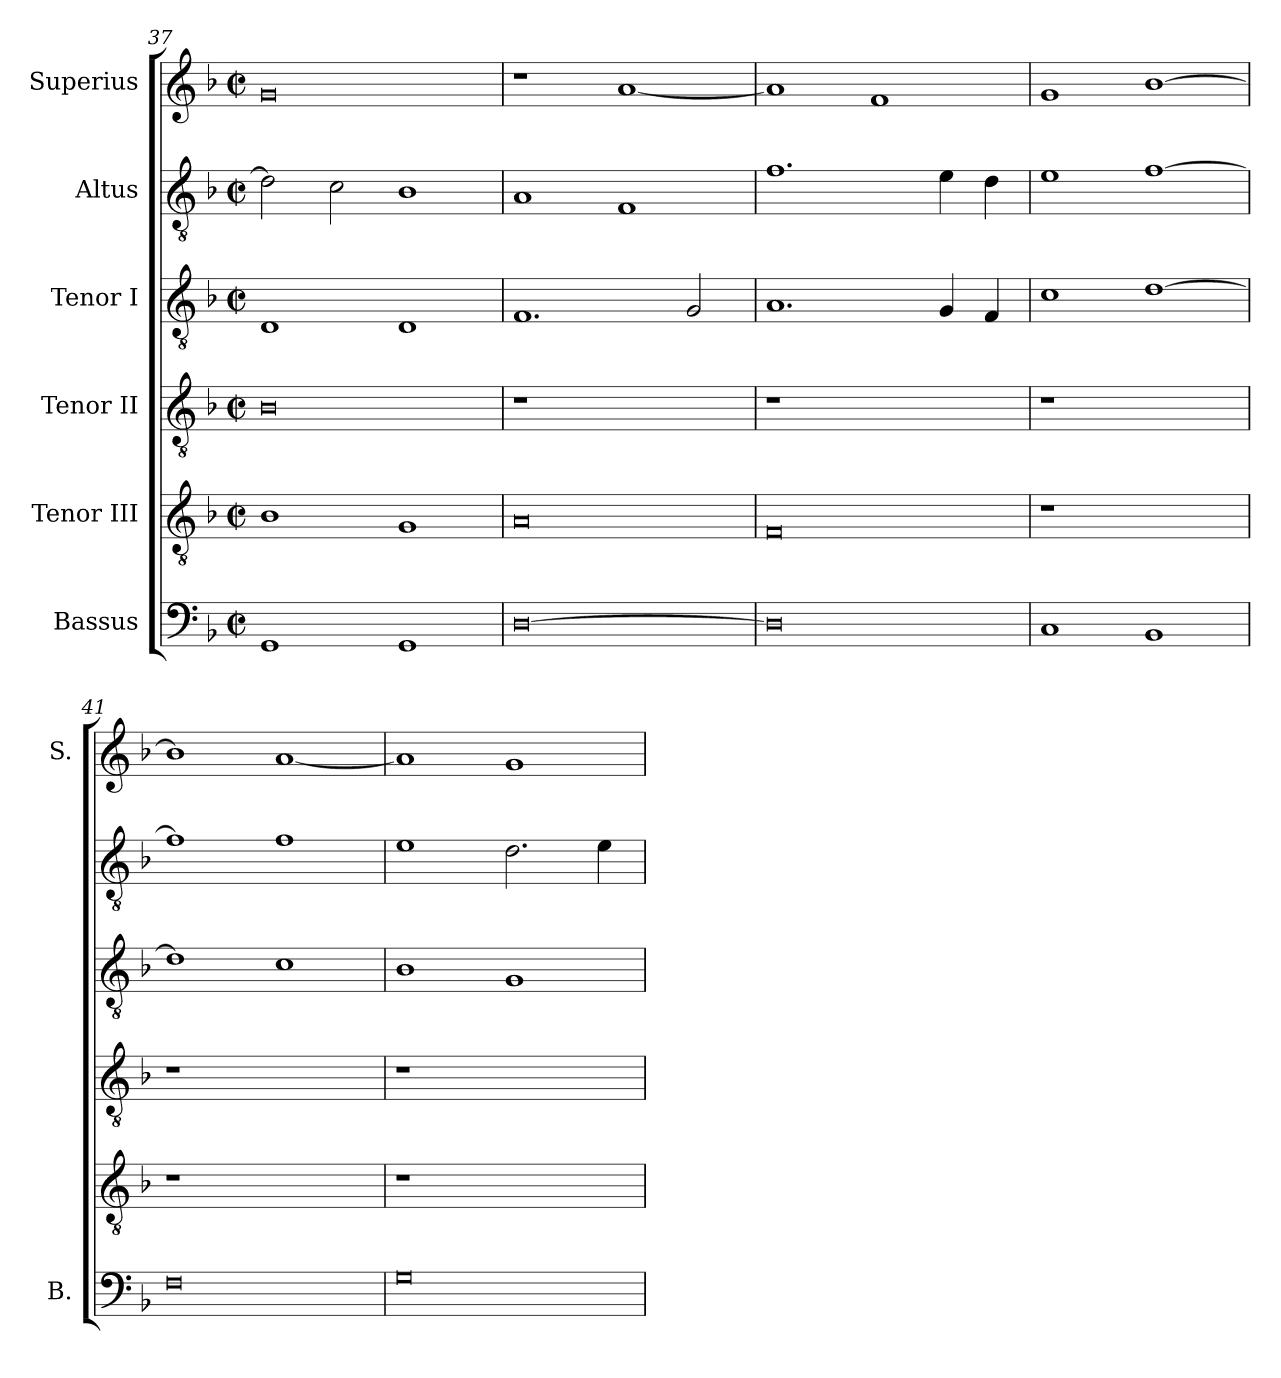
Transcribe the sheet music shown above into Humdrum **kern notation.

**kern	**kern	**kern	**kern	**kern	**kern
*part6	*part5	*part4	*part3	*part2	*part1
*staff6	*staff5	*staff4	*staff3	*staff2	*staff1
*I"Bassus	*I"Tenor III	*I"Tenor II	*I"Tenor I	*I"Altus	*I"Superius
*I'B.	*	*	*	*	*I'S.
*clefF4	*clefGv2	*clefGv2	*clefGv2	*clefGv2	*clefG2
*	*ITrd7c12	*ITrd7c12	*ITrd7c12	*ITrd7c12	*
*k[b-]	*k[b-]	*k[b-]	*k[b-]	*k[b-]	*k[b-]
*F:	*F:	*F:	*F:	*F:	*F:
*M2/2	*M2/2	*M2/2	*M2/2	*M2/2	*M2/2
*met(c|)	*met(c|)	*met(c|)	*met(c|)	*met(c|)	*met(c|)
=37	=37	=37	=37	=37	=37
1GGi	1BB-i	0BB-i	1DDi	2Di\]	0gi
.	.	.	.	2Ci\	.
1GGi	1GGi	.	1DDi	1BB-i	.
=38	=38	=38	=38	=38	=38
!	!	!LO:N:vis=1	!	!	!
[>0Di	0AAi	1r	1.FFi	1AAi	1r
.	.	1ryy	.	1FFi	[<1ai
.	.	.	2GGi/	.	.
=39	=39	=39	=39	=39	=39
!	!	!LO:N:vis=1	!	!	!
0Di]	0FFi	1r	1.AAi	1.Fi	1ai]
.	.	1ryy	.	.	1fi
.	.	.	4GGi/	4Ei\	.
.	.	.	4FFi/	4Di\	.
=40	=40	=40	=40	=40	=40
!	!LO:N:vis=1	!LO:N:vis=1	!	!	!
1Ci	1r	1r	1Ci	1Ei	1gi
1BB-i	1ryy	1ryy	[>1Di	[>1Fi	[>1b-i
=41	=41	=41	=41	=41	=41
!	!LO:N:vis=1	!LO:N:vis=1	!	!	!
0Fi	1r	1r	1Di]	1Fi]	1b-i]
.	1ryy	1ryy	1Ci	1Fi	[<1ai
!!LO:PB:g=z
=42	=42	=42	=42	=42	=42
!	!LO:N:vis=1	!LO:N:vis=1	!	!	!
0Gi	1r	1r	1BB-i	1Ei	1ai]
.	1ryy	1ryy	1GGi	2.Di\	1gi
.	.	.	.	4Ei\	.
=	=	=	=	=	=
*-	*-	*-	*-	*-	*-
